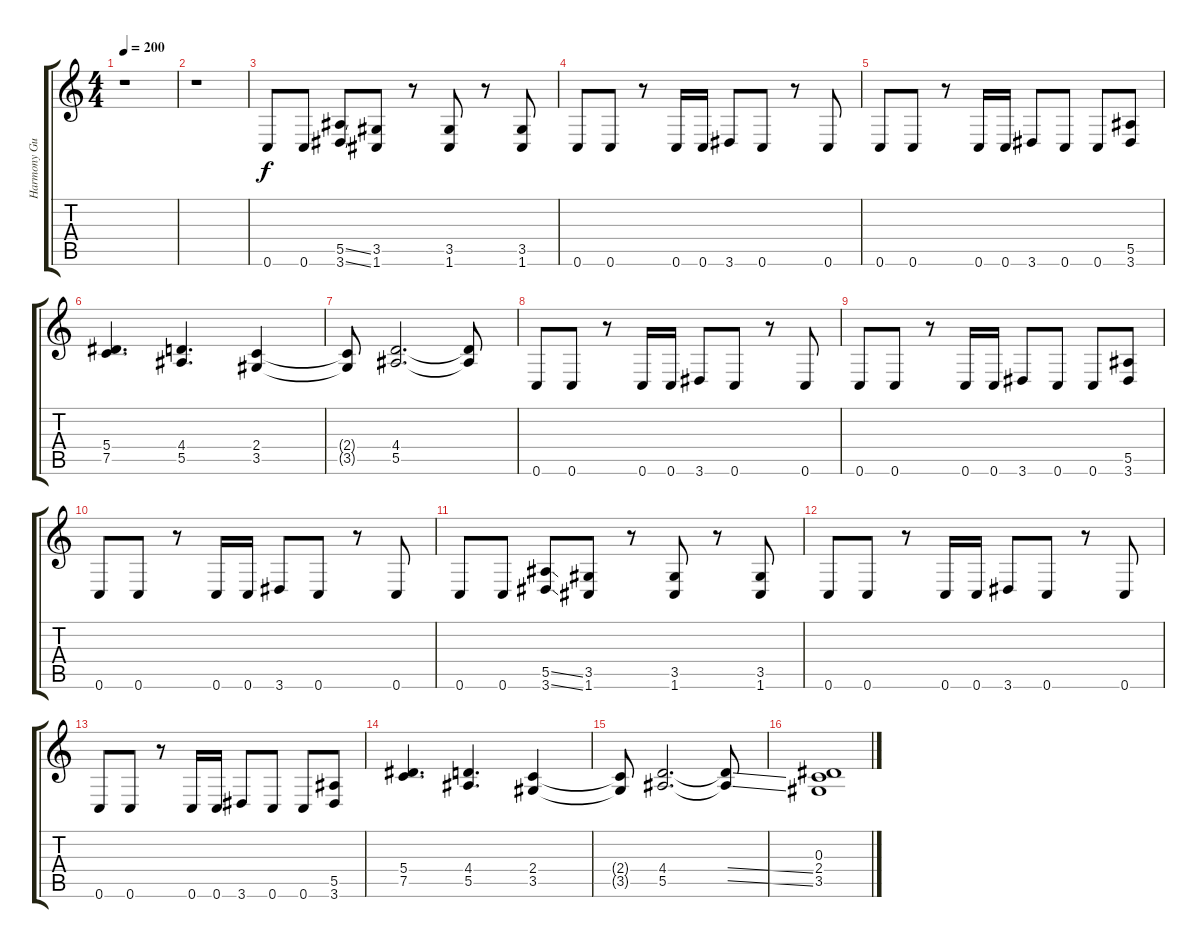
\track ("Harmony Guitar" "Harmony Gu") {instrument distortionguitar}
\staff {score tabs}
\tuning (C4 G3 Eb3 Bb2 F2 C2) {hide}
\ts (4 4)
\tempo 200
\clef g2
\ks c
r.1{dy f} |
r.1 |
0.6.8 0.6.8 (5.5{ss} 3.6{ss}).8 (3.5 1.6).8 r.8 (3.5 1.6).8 r.8 (3.5 1.6).8 |
0.6.8 0.6.8 r.8 0.6.16 0.6.16 3.6.8 0.6.8 r.8 0.6.8 |
0.6.8 0.6.8 r.8 0.6.16 0.6.16 3.6.8 0.6.8 0.6.8 (5.5 3.6).8 |
(5.4 7.5).4{d} (4.4 5.5).4{d} (2.4 3.5).4 |
(2.4{t} 3.5{t}).8 (4.4 5.5).2{d} (4.4{t} 5.5{t}).8 |
0.6.8 0.6.8 r.8 0.6.16 0.6.16 3.6.8 0.6.8 r.8 0.6.8 |
0.6.8 0.6.8 r.8 0.6.16 0.6.16 3.6.8 0.6.8 0.6.8 (5.5 3.6).8 |
0.6.8 0.6.8 r.8 0.6.16 0.6.16 3.6.8 0.6.8 r.8 0.6.8 |
0.6.8 0.6.8 (5.5{ss} 3.6{ss}).8 (3.5 1.6).8 r.8 (3.5 1.6).8 r.8 (3.5 1.6).8 |
0.6.8 0.6.8 r.8 0.6.16 0.6.16 3.6.8 0.6.8 r.8 0.6.8 |
0.6.8 0.6.8 r.8 0.6.16 0.6.16 3.6.8 0.6.8 0.6.8 (5.5 3.6).8 |
(5.4 7.5).4{d} (4.4 5.5).4{d} (2.4 3.5).4 |
(2.4{t} 3.5{t}).8 (4.4 5.5).2{d} (4.4{ss t} 5.5{ss t}).8 |
(0.3 2.4 3.5).1
